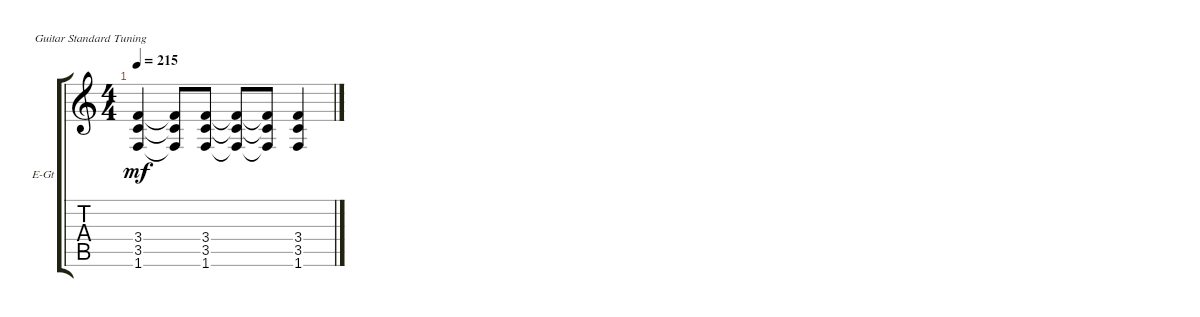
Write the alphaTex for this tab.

\bracketExtendMode groupsimilarinstruments
\firstSystemTrackNameOrientation horizontal
\otherSystemsTrackNameOrientation horizontal
\track ("Electric Guitar 2" "E-Gt") {instrument distortionguitar}
\staff {score tabs}
\tuning (E4 B3 G3 D3 A2 E2)
\ts (4 4)
\tempo 215
\clef g2
\ks c
(3.5 1.6 3.4).4{dy mf} (3.5{t} 1.6{t} 3.4{t}).8 (3.5 1.6 3.4).8 (3.5{t} 1.6{t} 3.4{t}).8 (3.5{t} 1.6{t} 3.4{t}).8 (3.5 1.6 3.4).4
